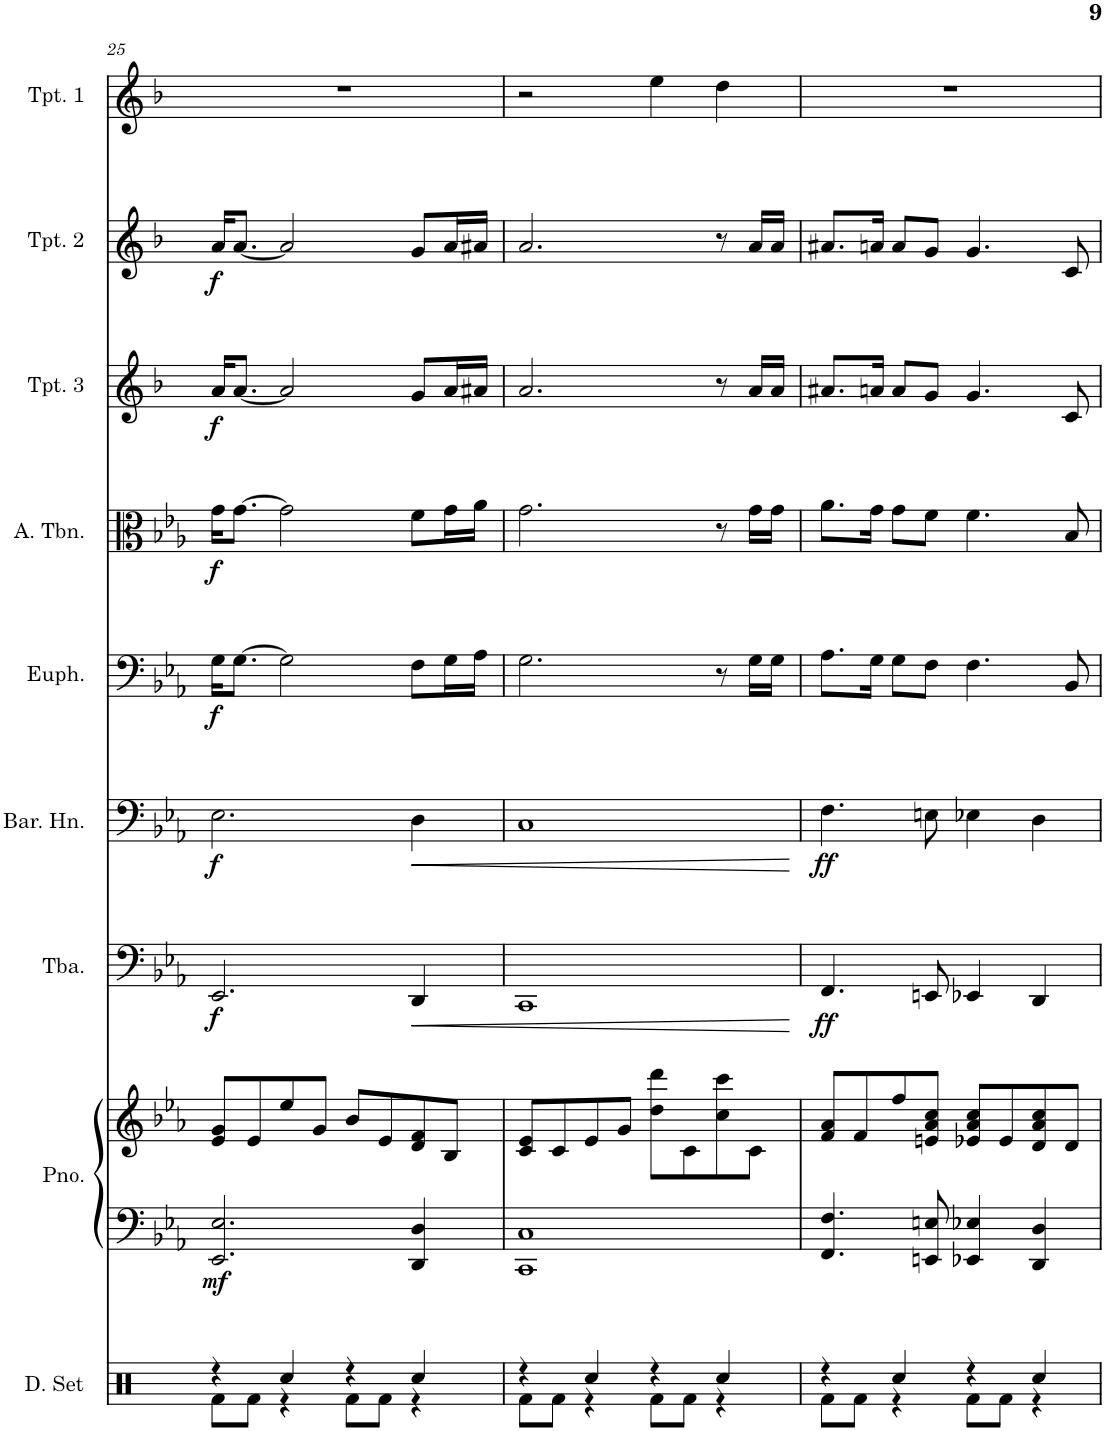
**kern	**kern	**kern	**dynam	**kern	**dynam	**kern	**dynam	**kern	**dynam	**kern	**dynam	**kern	**dynam	**kern	**dynam	**kern
*part9	*part8	*part8	*part8	*part7	*part7	*part6	*part6	*part5	*part5	*part4	*part4	*part3	*part3	*part2	*part2	*part1
*staff10	*staff9	*staff8	*staff8/9	*staff7	*staff7	*staff6	*staff6	*staff5	*staff5	*staff4	*staff4	*staff3	*staff3	*staff2	*staff2	*staff1
*I"Drumset	*I"Grand Piano	*	*	*I"Tuba	*	*I"Baritone Horn	*	*I"Euphonium	*	*I"Alto Trombone	*	*I"Trumpet 3	*	*I"Trumpet 2	*	*I"Trumpet 1
*I'D. Set	*I'Pno.	*	*	*I'Tba.	*	*I'Bar. Hn.	*	*I'Euph.	*	*I'A. Tbn.	*	*I'Tpt. 3	*	*I'Tpt. 2	*	*I'Tpt. 1
!!LO:PB:g=z
*clefX	*clefF4	*clefG2	*	*clefF4	*	*clefF4	*	*clefF4	*	*clefC3	*	*clefG2	*	*clefG2	*	*clefG2
*	*	*	*	*	*	*Trd4c7	*	*	*	*	*	*Trd1c2	*	*Trd1c2	*	*Trd1c2
*k[]	*k[b-e-a-]	*k[b-e-a-]	*	*k[b-e-a-]	*	*k[b-e-a-]	*	*k[b-e-a-]	*	*k[b-e-a-]	*	*k[b-]	*	*k[b-]	*	*k[b-]
*M4/4	*M4/4	*M4/4	*	*M4/4	*	*M4/4	*	*M4/4	*	*M4/4	*	*M4/4	*	*M4/4	*	*M4/4
=25	=25	=25	=25	=25	=25	=25	=25	=25	=25	=25	=25	=25	=25	=25	=25	=25
*^	*	*	*	*	*	*	*	*	*	*	*	*	*	*	*	*
!	!	!	!	!LO:DY:b=2	!	!LO:DY:b	!	!LO:DY:b	!	!LO:DY:b	!	!LO:DY:b	!	!LO:DY:b	!	!LO:DY:b	!
4r	8Rf\L	2.EE-/ 2.E-/	8e-/ 8g/L	mf	2.EE-/	f	2.E-\	f	16G\KL	f	16g\KL	f	16a/KL	f	16a/KL	f	1r
.	.	.	.	.	.	.	.	.	[8.G\J	.	[8.g\J	.	[8.a/J	.	[8.a/J	.	.
.	8Rf\J	.	8e-/	.	.	.	.	.	.	.	.	.	.	.	.	.	.
4Rcc/	4r	.	8ee-/	.	.	.	.	.	2G\]	.	2g\]	.	2a/]	.	2a/]	.	.
.	.	.	8g/J	.	.	.	.	.	.	.	.	.	.	.	.	.	.
4r	8Rf\L	.	8b-/L	.	.	.	.	.	.	.	.	.	.	.	.	.	.
.	8Rf\J	.	8e-/	.	.	.	.	.	.	.	.	.	.	.	.	.	.
!	!	!	!	!	!	!LO:HP:b	!	!LO:HP:b	!	!	!	!	!	!	!	!	!
4Rcc/	4r	4DD/ 4D/	8d/ 8f/	.	4DD/	<	4D\	<	8F\L	.	8f\L	.	8g/L	.	8g/L	.	.
.	.	.	8B-/J	.	.	.	.	.	16G\L	.	16g\L	.	16a/L	.	16a/L	.	.
.	.	.	.	.	.	.	.	.	16A-\JJ	.	16a-\JJ	.	16a#X/JJ	.	16a#X/JJ	.	.
=26	=26	=26	=26	=26	=26	=26	=26	=26	=26	=26	=26	=26	=26	=26	=26	=26	=26
4r	8Rf\L	1CC 1C	8c/ 8e-/L	.	1CC	.	1C	.	2.G\	.	2.g\	.	2.a/	.	2.a/	.	2r
.	8Rf\J	.	8c/	.	.	.	.	.	.	.	.	.	.	.	.	.	.
4Rcc/	4r	.	8e-/	.	.	.	.	.	.	.	.	.	.	.	.	.	.
.	.	.	8g/J	.	.	.	.	.	.	.	.	.	.	.	.	.	.
4r	8Rf\L	.	8dd\ 8ddd\L	.	.	.	.	.	.	.	.	.	.	.	.	.	4ee\
.	8Rf\J	.	8c\	.	.	.	.	.	.	.	.	.	.	.	.	.	.
4Rcc/	4r	.	8cc\ 8ccc\	.	.	.	.	.	8r	.	8r	.	8r	.	8r	.	4dd\
.	.	.	8c\J	.	.	.	.	.	16G\LL	.	16g\LL	.	16a/LL	.	16a/LL	.	.
.	.	.	.	.	.	.	.	.	16G\JJ	.	16g\JJ	.	16a/JJ	.	16a/JJ	.	.
*v	*v	*	*	*	*	*	*	*	*	*	*	*	*	*	*	*	*
.	.	.	.	.	[	.	[	.	.	.	.	.	.	.	.	.
=27	=27	=27	=27	=27	=27	=27	=27	=27	=27	=27	=27	=27	=27	=27	=27	=27
*^	*	*	*	*	*	*	*	*	*	*	*	*	*	*	*	*
!	!	!	!	!	!	!LO:DY:b	!	!LO:DY:b	!	!	!	!	!	!	!	!	!
4r	8Rf\L	4.FF/ 4.F/	8f/ 8a-/L	.	4.FF/	ff	4.F\	ff	8.A-\L	.	8.a-\L	.	8.a#X/L	.	8.a#X/L	.	1r
.	8Rf\J	.	8f/	.	.	.	.	.	.	.	.	.	.	.	.	.	.
.	.	.	.	.	.	.	.	.	16G\Jk	.	16g\Jk	.	16an/Jk	.	16an/Jk	.	.
4Rcc/	4r	.	8ff/	.	.	.	.	.	8G\L	.	8g\L	.	8a/L	.	8a/L	.	.
.	.	8EEn/ 8En/	8en/ 8a-/ 8cc/J	.	8EEn/	.	8En\	.	8F\J	.	8f\J	.	8g/J	.	8g/J	.	.
4r	8Rf\L	4EE-X/ 4E-X/	8e-X/ 8a-/ 8cc/L	.	4EE-X/	.	4E-X\	.	4.F\	.	4.f\	.	4.g/	.	4.g/	.	.
.	8Rf\J	.	8e-/	.	.	.	.	.	.	.	.	.	.	.	.	.	.
4Rcc/	4r	4DD/ 4D/	8d/ 8a-/ 8cc/	.	4DD/	.	4D\	.	.	.	.	.	.	.	.	.	.
.	.	.	8d/J	.	.	.	.	.	8BB-/	.	8B-/	.	8c/	.	8c/	.	.
*v	*v	*	*	*	*	*	*	*	*	*	*	*	*	*	*	*	*
=	=	=	=	=	=	=	=	=	=	=	=	=	=	=	=	=
*-	*-	*-	*-	*-	*-	*-	*-	*-	*-	*-	*-	*-	*-	*-	*-	*-
